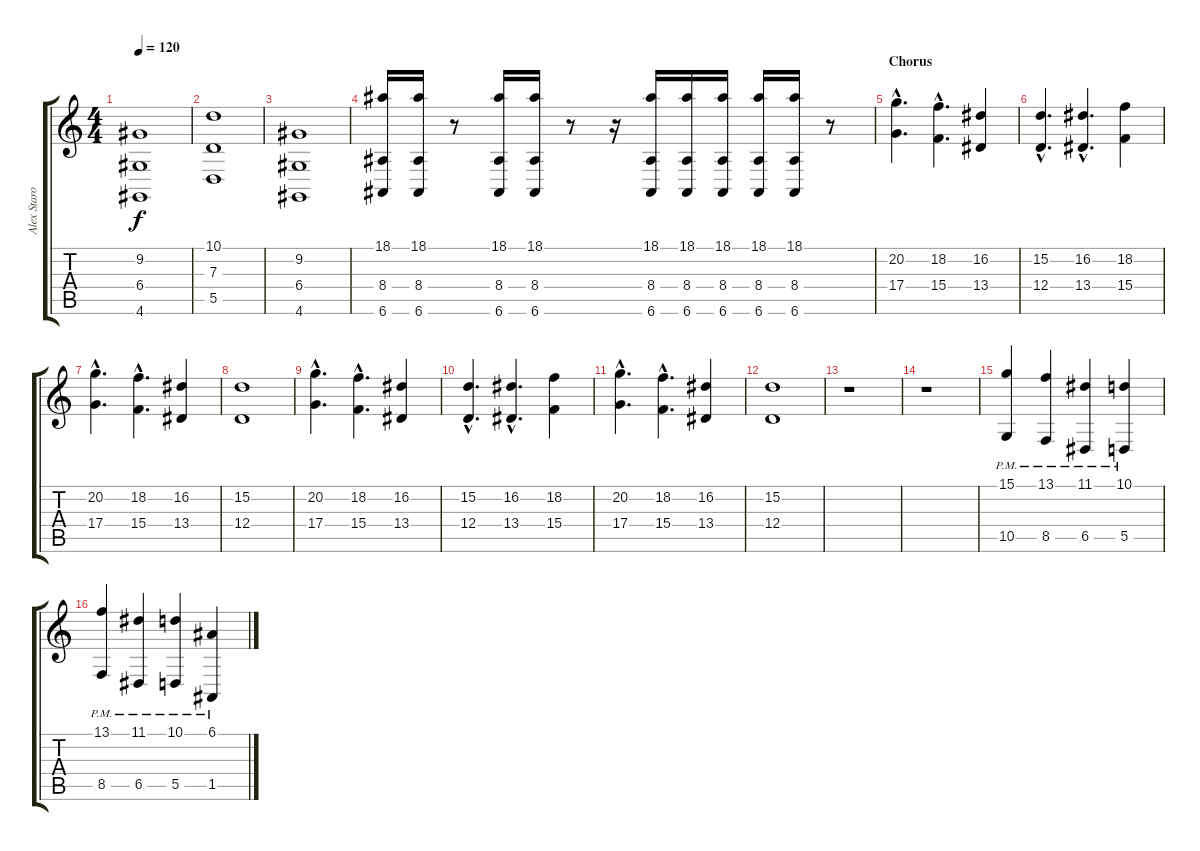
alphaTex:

\track ("Alex Staropoli - String Ensemble" "Alex Staro") {instrument stringensemble1}
\staff {score tabs}
\tuning (E4 B3 G3 D3 A2 E2) {hide}
\ts (4 4)
\tempo 120
\clef g2
\ks c
(9.2 6.4 4.6).1{dy f instrument choiraahs} |
(10.1 7.3 5.5).1 |
(9.2 6.4 4.6).1 |
(18.1 8.4 6.6).16{instrument stringensemble1} (18.1 8.4 6.6).16 r.8 (18.1 8.4 6.6).16 (18.1 8.4 6.6).16 r.8 r.16 (18.1 8.4 6.6).16 (18.1 8.4 6.6).16 (18.1 8.4 6.6).16 (18.1 8.4 6.6).16 (18.1 8.4 6.6).16 r.8 |
\section ("" "Chorus")
(20.2{hac} 17.4{hac}).4{d} (18.2{hac} 15.4{hac}).4{d} (16.2 13.4).4 |
(15.2{hac} 12.4{hac}).4{d} (16.2{hac} 13.4{hac}).4{d} (18.2 15.4).4 |
(20.2{hac} 17.4{hac}).4{d} (18.2{hac} 15.4{hac}).4{d} (16.2 13.4).4 |
(15.2 12.4).1 |
(20.2{hac} 17.4{hac}).4{d} (18.2{hac} 15.4{hac}).4{d} (16.2 13.4).4 |
(15.2{hac} 12.4{hac}).4{d} (16.2{hac} 13.4{hac}).4{d} (18.2 15.4).4 |
(20.2{hac} 17.4{hac}).4{d} (18.2{hac} 15.4{hac}).4{d} (16.2 13.4).4 |
(15.2 12.4).1 |
r.1 |
r.1 |
(15.1{pm} 10.5{pm}).4 (13.1{pm} 8.5{pm}).4 (11.1{pm} 6.5{pm}).4 (10.1{pm} 5.5{pm}).4 |
(13.1{pm} 8.5{pm}).4 (11.1{pm} 6.5{pm}).4 (10.1{pm} 5.5{pm}).4 (6.1{pm} 1.5{pm}).4
